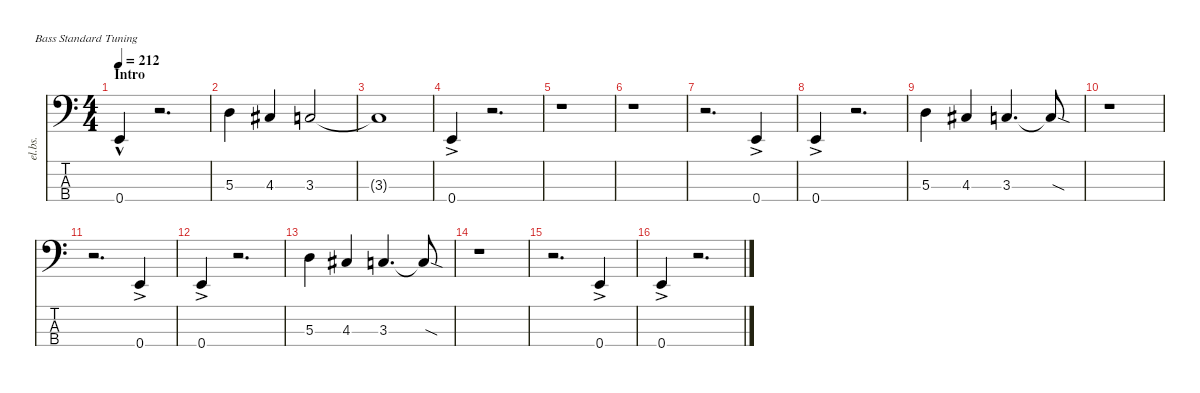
\defaultSystemsLayout 4
\hideDynamics
\bracketExtendMode nobrackets
\track ("Cliff Burton" "el.bs.") {mute instrument electricbassfinger}
\staff {score tabs}
\tuning (G2 D2 A1 E1)
\ts (4 4)
\beaming (8 2 2 2 2)
\section ("" "Intro")
\tempo 212
\clef f4
\ks c
0.4{hac}.4{dy f instrument electricbassfinger} r.2{d} |
5.3.4 4.3{acc #}.4 3.3.2 |
3.3{t}.1 |
0.4{ac}.4{dy ff} r.2{d} |
r.1 |
r.1 |
r.2{d} 0.4{ac}.4 |
0.4{ac}.4 r.2{d} |
5.3.4{dy fff} 4.3{acc #}.4 3.3.4{d} 3.3{sod t}.8{dy f} |
r.1 |
r.2{d} 0.4{ac}.4{dy ff} |
0.4{ac}.4 r.2{d} |
5.3.4{dy fff} 4.3{acc #}.4 3.3.4{d} 3.3{sod t}.8{dy f} |
r.1 |
r.2{d} 0.4{ac}.4{dy ff} |
0.4{ac}.4 r.2{d}
